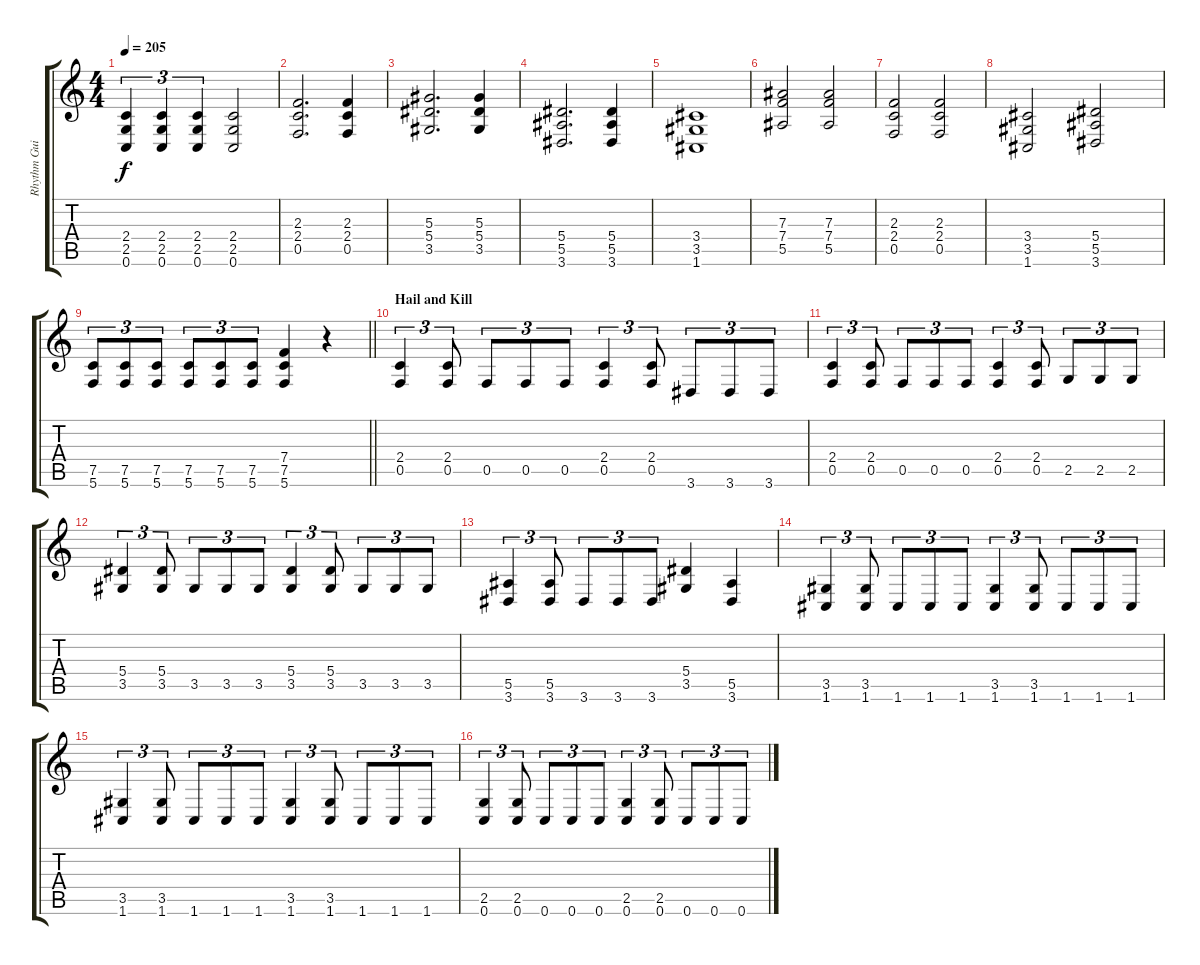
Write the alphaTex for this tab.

\track ("Rhythm Guitar" "Rhythm Gui") {instrument distortionguitar}
\staff {score tabs}
\tuning (C4 G3 Eb3 Bb2 F2 C2) {hide}
\ts (4 4)
\tempo 205
\clef g2
\ks c
(2.4 2.5 0.6).4{tu (3 2) dy f} (2.4 2.5 0.6).4{tu (3 2)} (2.4 2.5 0.6).4{tu (3 2)} (2.4 2.5 0.6).2 |
(2.3 2.4 0.5).2{d} (2.3 2.4 0.5).4 |
(5.3 5.4 3.5).2{d} (5.3 5.4 3.5).4 |
(5.4 5.5 3.6).2{d} (5.4 5.5 3.6).4 |
(3.4 3.5 1.6).1 |
(7.3 7.4 5.5).2 (7.3 7.4 5.5).2 |
(2.3 2.4 0.5).2 (2.3 2.4 0.5).2 |
(3.4 3.5 1.6).2 (5.4 5.5 3.6).2 |
\barLineRight lightlight
(7.5 5.6).8{tu (3 2)} (7.5 5.6).8{tu (3 2)} (7.5 5.6).8{tu (3 2)} (7.5 5.6).8{tu (3 2)} (7.5 5.6).8{tu (3 2)} (7.5 5.6).8{tu (3 2)} (7.4 7.5 5.6).4 r.4 |
\section ("" "Hail and Kill")
(2.4 0.5).4{tu (3 2)} (2.4 0.5).8{tu (3 2)} 0.5.8{tu (3 2)} 0.5.8{tu (3 2)} 0.5.8{tu (3 2)} (2.4 0.5).4{tu (3 2)} (2.4 0.5).8{tu (3 2)} 3.6.8{tu (3 2)} 3.6.8{tu (3 2)} 3.6.8{tu (3 2)} |
(2.4 0.5).4{tu (3 2)} (2.4 0.5).8{tu (3 2)} 0.5.8{tu (3 2)} 0.5.8{tu (3 2)} 0.5.8{tu (3 2)} (2.4 0.5).4{tu (3 2)} (2.4 0.5).8{tu (3 2)} 2.5.8{tu (3 2)} 2.5.8{tu (3 2)} 2.5.8{tu (3 2)} |
(5.4 3.5).4{tu (3 2)} (5.4 3.5).8{tu (3 2)} 3.5.8{tu (3 2)} 3.5.8{tu (3 2)} 3.5.8{tu (3 2)} (5.4 3.5).4{tu (3 2)} (5.4 3.5).8{tu (3 2)} 3.5.8{tu (3 2)} 3.5.8{tu (3 2)} 3.5.8{tu (3 2)} |
(5.5 3.6).4{tu (3 2)} (5.5 3.6).8{tu (3 2)} 3.6.8{tu (3 2)} 3.6.8{tu (3 2)} 3.6.8{tu (3 2)} (5.4 3.5).4 (5.5 3.6).4 |
(3.5 1.6).4{tu (3 2)} (3.5 1.6).8{tu (3 2)} 1.6.8{tu (3 2)} 1.6.8{tu (3 2)} 1.6.8{tu (3 2)} (3.5 1.6).4{tu (3 2)} (3.5 1.6).8{tu (3 2)} 1.6.8{tu (3 2)} 1.6.8{tu (3 2)} 1.6.8{tu (3 2)} |
(3.5 1.6).4{tu (3 2)} (3.5 1.6).8{tu (3 2)} 1.6.8{tu (3 2)} 1.6.8{tu (3 2)} 1.6.8{tu (3 2)} (3.5 1.6).4{tu (3 2)} (3.5 1.6).8{tu (3 2)} 1.6.8{tu (3 2)} 1.6.8{tu (3 2)} 1.6.8{tu (3 2)} |
(2.5 0.6).4{tu (3 2)} (2.5 0.6).8{tu (3 2)} 0.6.8{tu (3 2)} 0.6.8{tu (3 2)} 0.6.8{tu (3 2)} (2.5 0.6).4{tu (3 2)} (2.5 0.6).8{tu (3 2)} 0.6.8{tu (3 2)} 0.6.8{tu (3 2)} 0.6.8{tu (3 2)}
